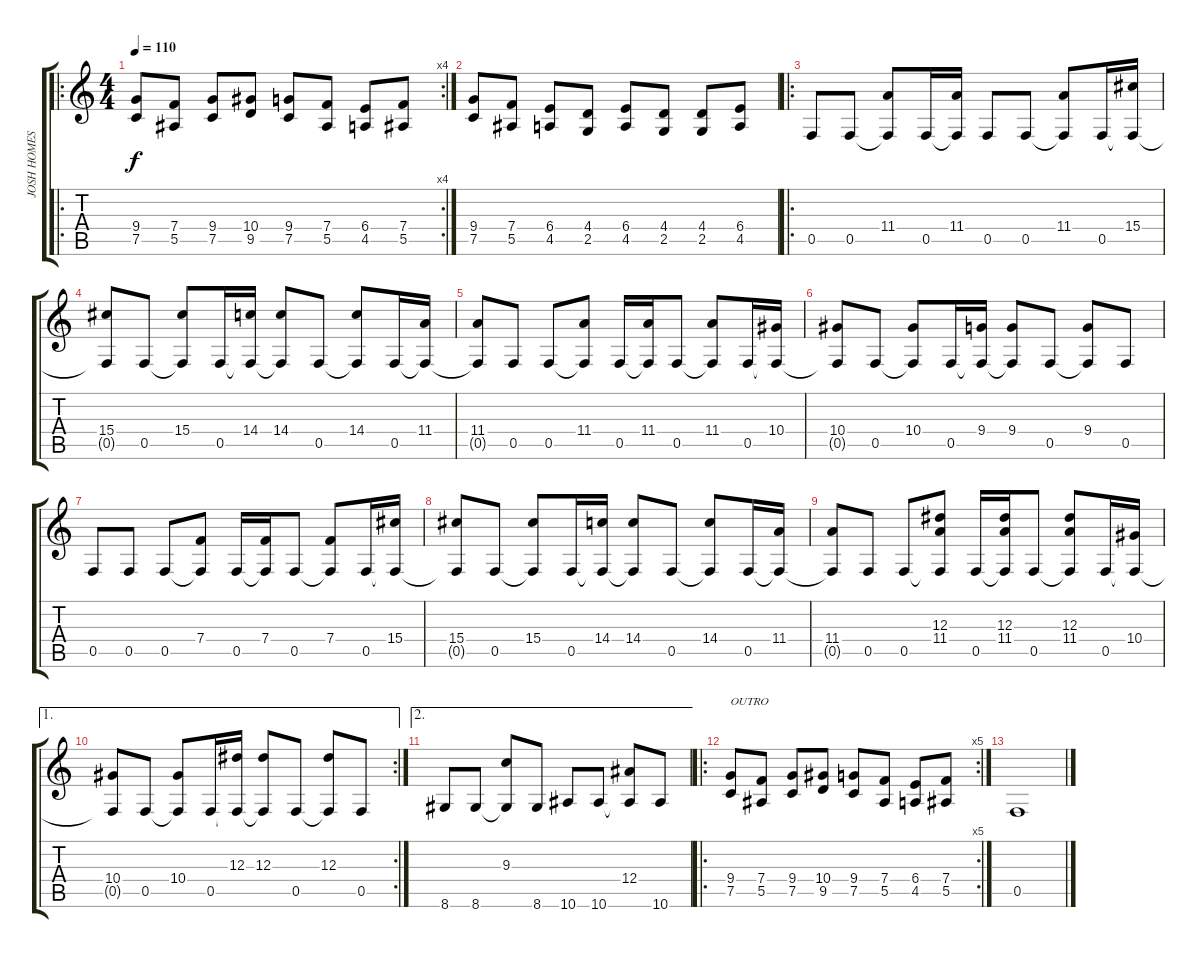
\track ("JOSH HOMES (RULES)" "JOSH HOMES") {instrument distortionguitar}
\staff {score tabs}
\tuning (C4 G3 Eb3 Bb2 F2 C2) {hide}
\ro
\rc 4
\ts (4 4)
\tempo 110
\clef g2
\ks c
(9.4 7.5).8{dy f} (7.4 5.5).8 (9.4 7.5).8 (10.4 9.5).8 (9.4 7.5).8 (7.4 5.5).8 (6.4 4.5).8 (7.4 5.5).8 |
(9.4 7.5).8 (7.4 5.5).8 (6.4 4.5).8 (4.4 2.5).8 (6.4 4.5).8 (4.4 2.5).8 (4.4 2.5).8 (6.4 4.5).8 |
\ro
0.5.8 0.5.8 (11.4 0.5{t}).8 0.5.16 (11.4 0.5{t}).16 0.5.8 0.5.8 (11.4 0.5{t}).8 0.5.16 (15.4 0.5{t}).16 |
(15.4 0.5{t}).8 0.5.8 (15.4 0.5{t}).8 0.5.16 (14.4 0.5{t}).16 (14.4 0.5{t}).8 0.5.8 (14.4 0.5{t}).8 0.5.16 (11.4 0.5{t}).16 |
(11.4 0.5{t}).8 0.5.8 0.5.8 (11.4 0.5{t}).8 0.5.16 (11.4 0.5{t}).16 0.5.8 (11.4 0.5{t}).8 0.5.16 (10.4 0.5{t}).16 |
(10.4 0.5{t}).8 0.5.8 (10.4 0.5{t}).8 0.5.16 (9.4 0.5{t}).16 (9.4 0.5{t}).8 0.5.8 (9.4 0.5{t}).8 0.5.8 |
0.5.8 0.5.8 0.5.8 (7.4 0.5{t}).8 0.5.16 (7.4 0.5{t}).16 0.5.8 (7.4 0.5{t}).8 0.5.16 (15.4 0.5{t}).16 |
(15.4 0.5{t}).8 0.5.8 (15.4 0.5{t}).8 0.5.16 (14.4 0.5{t}).16 (14.4 0.5{t}).8 0.5.8 (14.4 0.5{t}).8 0.5.16 (11.4 0.5{t}).16 |
(11.4 0.5{t}).8 0.5.8 0.5.8 (12.3 11.4 0.5{t}).8 0.5.16 (12.3 11.4 0.5{t}).16 0.5.8 (12.3 11.4 0.5{t}).8 0.5.16 (10.4 0.5{t}).16 |
\ae 1
\rc 2
(10.4 0.5{t}).8 0.5.8 (10.4 0.5{t}).8 0.5.16 (12.3 0.5{t}).16 (12.3 0.5{t}).8 0.5.8 (12.3 0.5{t}).8 0.5.8 |
\ae 2
8.6.8 8.6.8 (9.3 8.6{t}).8 8.6.8 10.6.8 10.6.8 (12.4 10.6{t}).8 10.6.8 |
\ro
\rc 5
(9.4 7.5).8{txt "OUTRO" balance 16} (7.4 5.5).8 (9.4 7.5).8 (10.4 9.5).8 (9.4 7.5).8 (7.4 5.5).8 (6.4 4.5).8 (7.4 5.5).8 |
0.5.1
